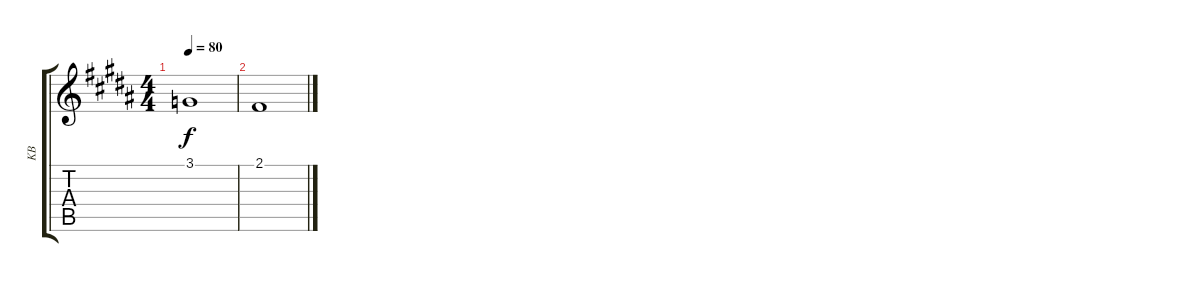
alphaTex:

\track ("KB" "KB") {instrument choiraahs}
\staff {score tabs}
\tuning (E4 B3 G3 D3 A2 E2) {hide}
\ts (4 4)
\tempo 80
\clef g2
\ks b
3.1.1{dy f} |
2.1.1
